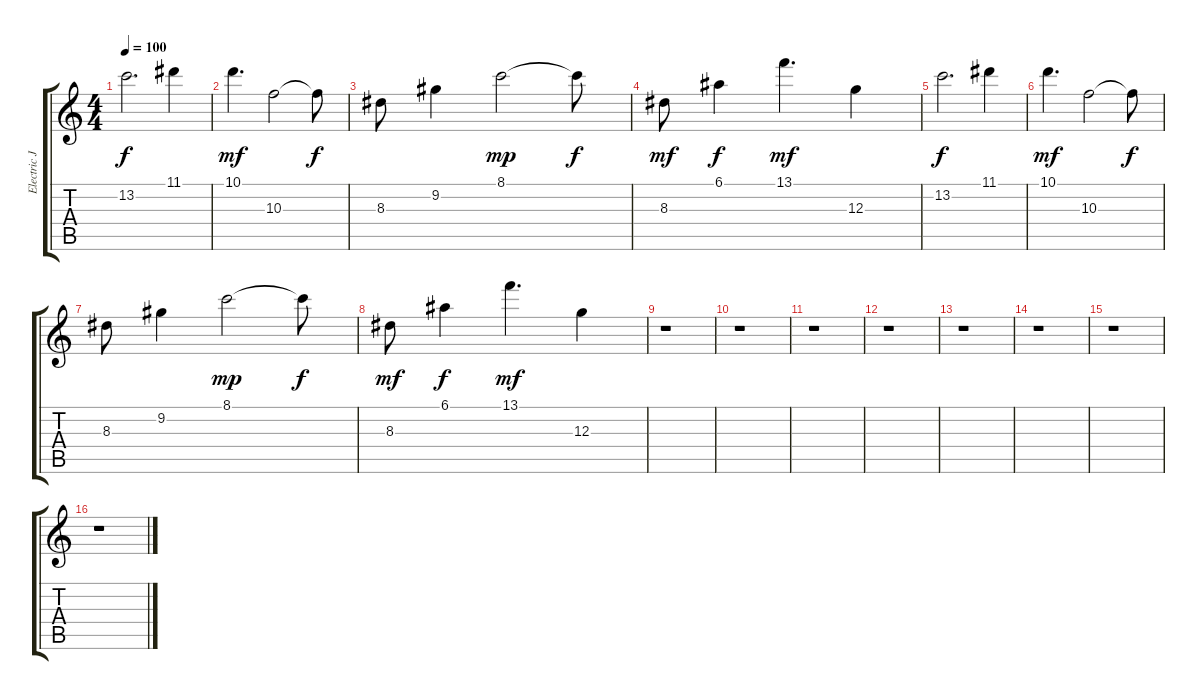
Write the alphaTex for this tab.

\track ("Electric Jazz Guitar" "Electric J") {instrument electricguitarjazz}
\staff {score tabs}
\tuning (E4 B3 G3 D3 A2 E2) {hide}
\ts (4 4)
\tempo 100
\clef g2
\ks c
13.2.2{d dy f} 11.1.4 |
10.1.4{d dy mf} 10.3.2 10.3{t}.8{dy f} |
8.3.8 9.2.4 8.1.2{dy mp} 8.1{t}.8{dy f} |
8.3.8{dy mf} 6.1.4{dy f} 13.1.4{d dy mf} 12.3.4 |
13.2.2{d dy f} 11.1.4 |
10.1.4{d dy mf} 10.3.2 10.3{t}.8{dy f} |
8.3.8 9.2.4 8.1.2{dy mp} 8.1{t}.8{dy f} |
8.3.8{dy mf} 6.1.4{dy f} 13.1.4{d dy mf} 12.3.4 |
r.1 |
r.1 |
r.1 |
r.1 |
r.1 |
r.1 |
r.1 |
r.1
